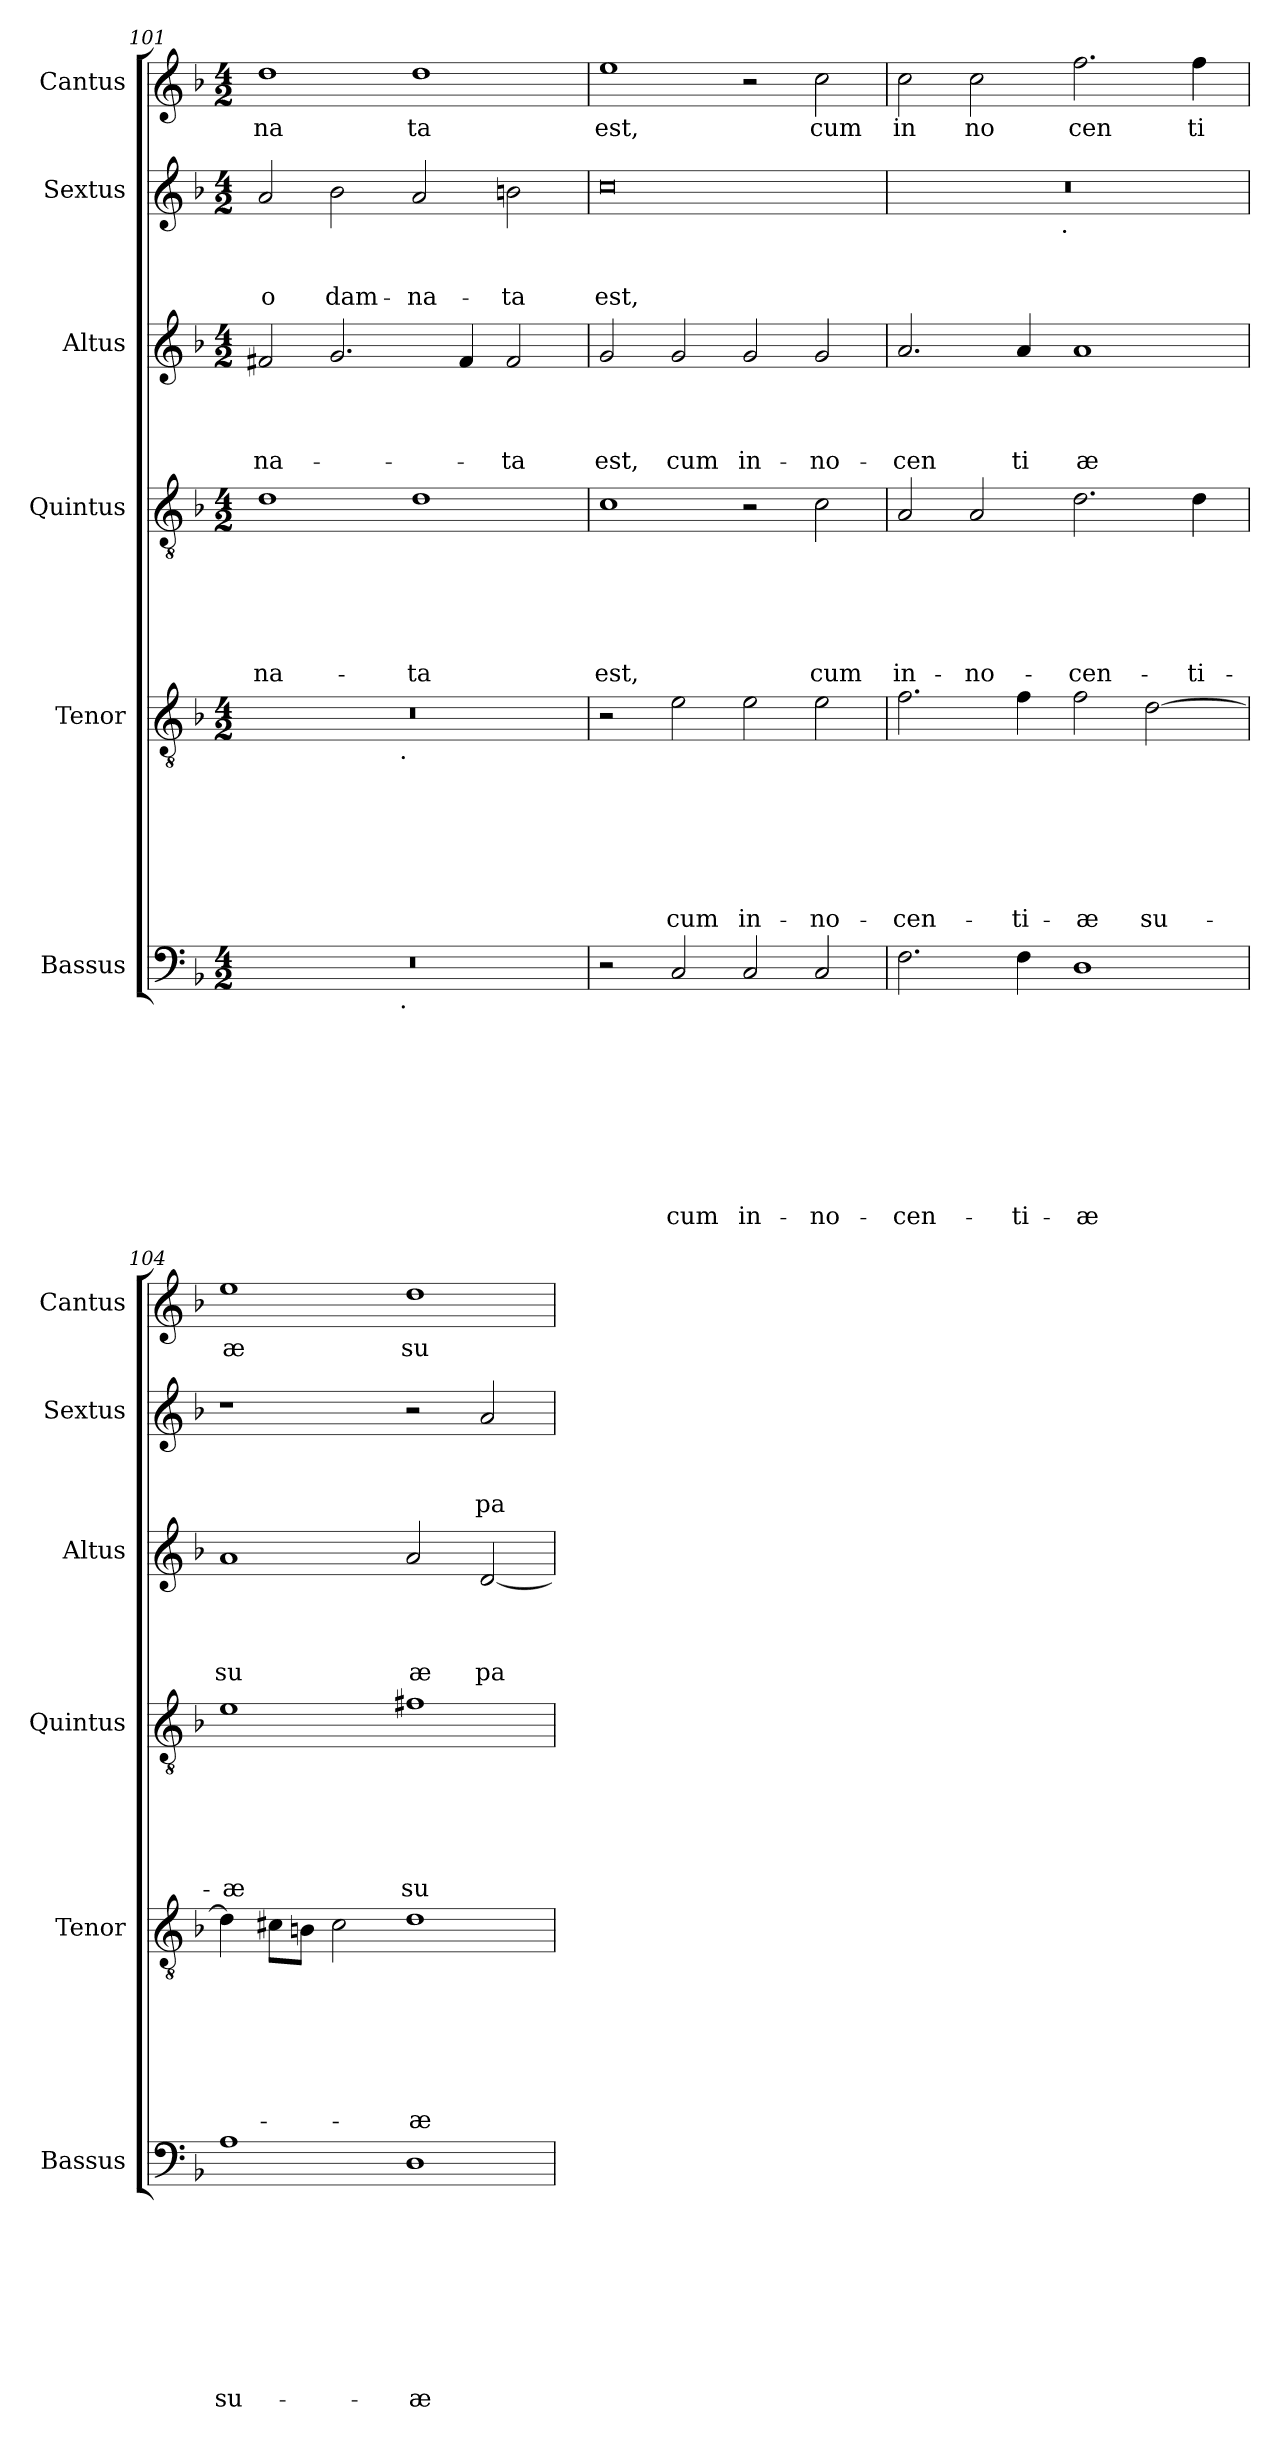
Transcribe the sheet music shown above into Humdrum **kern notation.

**kern	**text	**text	**text	**text	**text	**text	**text	**text	**text	**kern	**text	**text	**text	**text	**text	**text	**text	**kern	**text	**text	**text	**text	**text	**text	**kern	**text	**text	**text	**text	**kern	**text	**text	**text	**kern	**text
*part6	*part6	*part6	*part6	*part6	*part6	*part6	*part6	*part6	*part6	*part5	*part5	*part5	*part5	*part5	*part5	*part5	*part5	*part4	*part4	*part4	*part4	*part4	*part4	*part4	*part3	*part3	*part3	*part3	*part3	*part2	*part2	*part2	*part2	*part1	*part1
*staff6	*staff6	*staff6	*staff6	*staff6	*staff6	*staff6	*staff6	*staff6	*staff6	*staff5	*staff5	*staff5	*staff5	*staff5	*staff5	*staff5	*staff5	*staff4	*staff4	*staff4	*staff4	*staff4	*staff4	*staff4	*staff3	*staff3	*staff3	*staff3	*staff3	*staff2	*staff2	*staff2	*staff2	*staff1	*staff1
*I"Bassus	*	*	*	*	*	*	*	*	*	*I"Tenor	*	*	*	*	*	*	*	*I"Quintus	*	*	*	*	*	*	*I"Altus	*	*	*	*	*I"Sextus	*	*	*	*I"Cantus	*
*I'Bassus	*	*	*	*	*	*	*	*	*	*I'Tenor	*	*	*	*	*	*	*	*I'Quintus	*	*	*	*	*	*	*I'Altus	*	*	*	*	*I'Sextus	*	*	*	*I'Cantus	*
*clefF4	*	*	*	*	*	*	*	*	*	*clefGv2	*	*	*	*	*	*	*	*clefGv2	*	*	*	*	*	*	*clefG2	*	*	*	*	*clefG2	*	*	*	*clefG2	*
*k[b-]	*	*	*	*	*	*	*	*	*	*k[b-]	*	*	*	*	*	*	*	*k[b-]	*	*	*	*	*	*	*k[b-]	*	*	*	*	*k[b-]	*	*	*	*k[b-]	*
*F:	*	*	*	*	*	*	*	*	*	*F:	*	*	*	*	*	*	*	*F:	*	*	*	*	*	*	*F:	*	*	*	*	*F:	*	*	*	*F:	*
*M4/2	*	*	*	*	*	*	*	*	*	*M4/2	*	*	*	*	*	*	*	*M4/2	*	*	*	*	*	*	*M4/2	*	*	*	*	*M4/2	*	*	*	*M4/2	*
=101	=101	=101	=101	=101	=101	=101	=101	=101	=101	=101	=101	=101	=101	=101	=101	=101	=101	=101	=101	=101	=101	=101	=101	=101	=101	=101	=101	=101	=101	=101	=101	=101	=101	=101	=101
!	!	!	!	!	!	!	!	!	!	!	!	!	!	!	!	!	!	!	!	!	!	!	!	!LO:LY:b	!	!	!	!	!LO:LY:b	!	!	!	!LO:LY:b	!	!LO:LY:b
*^	*	*	*	*	*	*	*	*	*	*^	*	*	*	*	*	*	*	*	*	*	*	*	*	*	*	*	*	*	*	*	*	*	*	*	*
0r	2ryy	.	.	.	.	.	.	.	.	.	0r	2ryy	.	.	.	.	.	.	.	1d	.	.	.	.	.	-na-	2f#X/	.	.	.	-na-	2a/	.	.	-o	1dd	na
!	!	!	!	!	!	!	!	!	!	!	!	!	!	!	!	!	!	!	!	!	!	!	!	!	!	!	!	!	!	!	!	!	!	!	!LO:LY:b	!	!
.	4...ryy	.	.	.	.	.	.	.	.	.	.	4...ryy	.	.	.	.	.	.	.	.	.	.	.	.	.	.	2.g/	.	.	.	.	2b-\	.	.	dam-	.	.
!	!	!	!	!	!	!	!	!	!	!	!	!LO:TX:b:t=.	!	!	!	!	!	!	!	!	!	!	!	!	!	!	!	!	!	!	!	!	!	!	!	!	!
!	!LO:TX:b:t=.	!	!	!	!	!	!	!	!	!	!	!	!	!	!	!	!	!	!	!	!	!	!	!	!	!	!	!	!	!	!	!	!	!	!	!	!
.	1ryy	.	.	.	.	.	.	.	.	.	.	1ryy	.	.	.	.	.	.	.	.	.	.	.	.	.	.	.	.	.	.	.	.	.	.	.	.	.
!	!	!	!	!	!	!	!	!	!	!	!	!	!	!	!	!	!	!	!	!	!	!	!	!	!	!LO:LY:b	!	!	!	!	!	!	!	!	!LO:LY:b	!	!LO:LY:b
.	.	.	.	.	.	.	.	.	.	.	.	.	.	.	.	.	.	.	.	1d	.	.	.	.	.	-ta	.	.	.	.	.	2a/	.	.	-na-	1dd	ta
.	.	.	.	.	.	.	.	.	.	.	.	.	.	.	.	.	.	.	.	.	.	.	.	.	.	.	4f#/	.	.	.	.	.	.	.	.	.	.
!	!	!	!	!	!	!	!	!	!	!	!	!	!	!	!	!	!	!	!	!	!	!	!	!	!	!	!	!	!	!	!LO:LY:b	!	!	!	!LO:LY:b	!	!
.	.	.	.	.	.	.	.	.	.	.	.	.	.	.	.	.	.	.	.	.	.	.	.	.	.	.	2f#/	.	.	.	-ta	2bn\	.	.	-ta	.	.
.	32ryy	.	.	.	.	.	.	.	.	.	.	32ryy	.	.	.	.	.	.	.	.	.	.	.	.	.	.	.	.	.	.	.	.	.	.	.	.	.
=102!	=102!	=102!	=102!	=102!	=102!	=102!	=102!	=102!	=102!	=102!	=102!	=102!	=102!	=102!	=102!	=102!	=102!	=102!	=102!	=102!	=102!	=102!	=102!	=102!	=102!	=102!	=102!	=102!	=102!	=102!	=102!	=102!	=102!	=102!	=102!	=102!	=102!
!	!	!	!	!	!	!	!	!	!	!	!	!	!	!	!	!	!	!	!	!	!	!	!	!	!	!LO:LY:b	!	!	!	!	!LO:LY:b	!	!	!	!LO:LY:b	!	!LO:LY:b
*v	*v	*	*	*	*	*	*	*	*	*	*	*	*	*	*	*	*	*	*	*	*	*	*	*	*	*	*	*	*	*	*	*	*	*	*	*	*
*	*	*	*	*	*	*	*	*	*	*v	*v	*	*	*	*	*	*	*	*	*	*	*	*	*	*	*	*	*	*	*	*	*	*	*	*	*
2r	.	.	.	.	.	.	.	.	.	2r	.	.	.	.	.	.	.	1c	.	.	.	.	.	est,	2g/	.	.	.	est,	0cc	.	.	est,	1ee	est,
!	!	!	!	!	!	!	!	!	!LO:LY:b	!	!	!	!	!	!	!	!LO:LY:b	!	!	!	!	!	!	!	!	!	!	!	!LO:LY:b	!	!	!	!	!	!
2C/	.	.	.	.	.	.	.	.	cum	2e\	.	.	.	.	.	.	cum	.	.	.	.	.	.	.	2g/	.	.	.	cum	.	.	.	.	.	.
!	!	!	!	!	!	!	!	!	!LO:LY:b	!	!	!	!	!	!	!	!LO:LY:b	!	!	!	!	!	!	!	!	!	!	!	!LO:LY:b	!	!	!	!	!	!
2C/	.	.	.	.	.	.	.	.	in-	2e\	.	.	.	.	.	.	in-	2r	.	.	.	.	.	.	2g/	.	.	.	in-	.	.	.	.	2r	.
!	!	!	!	!	!	!	!	!	!LO:LY:b	!	!	!	!	!	!	!	!LO:LY:b	!	!	!	!	!	!	!LO:LY:b	!	!	!	!	!LO:LY:b	!	!	!	!	!	!LO:LY:b
2C/	.	.	.	.	.	.	.	.	-no-	2e\	.	.	.	.	.	.	-no-	2c\	.	.	.	.	.	cum	2g/	.	.	.	-no-	.	.	.	.	2cc\	cum
!!LO:LB:g=z
=103!	=103!	=103!	=103!	=103!	=103!	=103!	=103!	=103!	=103!	=103!	=103!	=103!	=103!	=103!	=103!	=103!	=103!	=103!	=103!	=103!	=103!	=103!	=103!	=103!	=103!	=103!	=103!	=103!	=103!	=103!	=103!	=103!	=103!	=103!	=103!
!	!	!	!	!	!	!	!	!	!LO:LY:b	!	!	!	!	!	!	!	!LO:LY:b	!	!	!	!	!	!	!LO:LY:b	!	!	!	!	!LO:LY:b	!	!	!	!	!	!LO:LY:b
*	*	*	*	*	*	*	*	*	*	*	*	*	*	*	*	*	*	*	*	*	*	*	*	*	*	*	*	*	*	*^	*	*	*	*	*
2.F\	.	.	.	.	.	.	.	.	-cen-	2.f\	.	.	.	.	.	.	-cen-	2A/	.	.	.	.	.	in-	2.a/	.	.	.	-cen	0r	2ryy	.	.	.	2cc\	in
!	!	!	!	!	!	!	!	!	!	!	!	!	!	!	!	!	!	!	!	!	!	!	!	!LO:LY:b	!	!	!	!	!	!	!	!	!	!	!	!LO:LY:b
.	.	.	.	.	.	.	.	.	.	.	.	.	.	.	.	.	.	2A/	.	.	.	.	.	-no-	.	.	.	.	.	.	4...ryy	.	.	.	2cc\	no
!	!	!	!	!	!	!	!	!	!LO:LY:b	!	!	!	!	!	!	!	!LO:LY:b	!	!	!	!	!	!	!	!	!	!	!	!LO:LY:b	!	!	!	!	!	!	!
4F\	.	.	.	.	.	.	.	.	-ti-	4f\	.	.	.	.	.	.	-ti-	.	.	.	.	.	.	.	4a/	.	.	.	ti	.	.	.	.	.	.	.
!	!	!	!	!	!	!	!	!	!	!	!	!	!	!	!	!	!	!	!	!	!	!	!	!	!	!	!	!	!	!	!LO:TX:b:t=.	!	!	!	!	!
.	.	.	.	.	.	.	.	.	.	.	.	.	.	.	.	.	.	.	.	.	.	.	.	.	.	.	.	.	.	.	1ryy	.	.	.	.	.
!	!	!	!	!	!	!	!	!	!LO:LY:b	!	!	!	!	!	!	!	!LO:LY:b	!	!	!	!	!	!	!LO:LY:b	!	!	!	!	!LO:LY:b	!	!	!	!	!	!	!LO:LY:b
1D	.	.	.	.	.	.	.	.	-æ	2f\	.	.	.	.	.	.	-æ	2.d\	.	.	.	.	.	-cen-	1a	.	.	.	æ	.	.	.	.	.	2.ff\	cen
!	!	!	!	!	!	!	!	!	!	!	!	!	!	!	!	!	!LO:LY:b	!	!	!	!	!	!	!	!	!	!	!	!	!	!	!	!	!	!	!
.	.	.	.	.	.	.	.	.	.	[>2d\	.	.	.	.	.	.	su-	.	.	.	.	.	.	.	.	.	.	.	.	.	.	.	.	.	.	.
!	!	!	!	!	!	!	!	!	!	!	!	!	!	!	!	!	!	!	!	!	!	!	!	!LO:LY:b	!	!	!	!	!	!	!	!	!	!	!	!LO:LY:b
.	.	.	.	.	.	.	.	.	.	.	.	.	.	.	.	.	.	4d\	.	.	.	.	.	-ti-	.	.	.	.	.	.	.	.	.	.	4ff\	ti
.	.	.	.	.	.	.	.	.	.	.	.	.	.	.	.	.	.	.	.	.	.	.	.	.	.	.	.	.	.	.	32ryy	.	.	.	.	.
=104!	=104!	=104!	=104!	=104!	=104!	=104!	=104!	=104!	=104!	=104!	=104!	=104!	=104!	=104!	=104!	=104!	=104!	=104!	=104!	=104!	=104!	=104!	=104!	=104!	=104!	=104!	=104!	=104!	=104!	=104!	=104!	=104!	=104!	=104!	=104!	=104!
!	!	!	!	!	!	!	!	!	!LO:LY:b	!	!	!	!	!	!	!	!	!	!	!	!	!	!	!LO:LY:b	!	!	!	!	!LO:LY:b	!	!	!	!	!	!	!LO:LY:b
*	*	*	*	*	*	*	*	*	*	*	*	*	*	*	*	*	*	*	*	*	*	*	*	*	*	*	*	*	*	*v	*v	*	*	*	*	*
1A	.	.	.	.	.	.	.	.	su-	4d\]	.	.	.	.	.	.	.	1e	.	.	.	.	.	-æ	1a	.	.	.	su	1r	.	.	.	1ee	æ
.	.	.	.	.	.	.	.	.	.	8c#\L	.	.	.	.	.	.	.	.	.	.	.	.	.	.	.	.	.	.	.	.	.	.	.	.	.
.	.	.	.	.	.	.	.	.	.	8B\J	.	.	.	.	.	.	.	.	.	.	.	.	.	.	.	.	.	.	.	.	.	.	.	.	.
.	.	.	.	.	.	.	.	.	.	2c#\	.	.	.	.	.	.	.	.	.	.	.	.	.	.	.	.	.	.	.	.	.	.	.	.	.
!	!	!	!	!	!	!	!	!	!LO:LY:b	!	!	!	!	!	!	!	!LO:LY:b	!	!	!	!	!	!	!LO:LY:b	!	!	!	!	!LO:LY:b	!	!	!	!	!	!LO:LY:b
1D	.	.	.	.	.	.	.	.	-æ	1d	.	.	.	.	.	.	-æ	1f#X	.	.	.	.	.	su-	2a/	.	.	.	æ	2r	.	.	.	1dd	su
!	!	!	!	!	!	!	!	!	!	!	!	!	!	!	!	!	!	!	!	!	!	!	!	!	!	!	!	!	!LO:LY:b	!	!	!	!LO:LY:b	!	!
.	.	.	.	.	.	.	.	.	.	.	.	.	.	.	.	.	.	.	.	.	.	.	.	.	[<2d/	.	.	.	pa	2a/	.	.	pa	.	.
=!	=!	=!	=!	=!	=!	=!	=!	=!	=!	=!	=!	=!	=!	=!	=!	=!	=!	=!	=!	=!	=!	=!	=!	=!	=!	=!	=!	=!	=!	=!	=!	=!	=!	=!	=!
*-	*-	*-	*-	*-	*-	*-	*-	*-	*-	*-	*-	*-	*-	*-	*-	*-	*-	*-	*-	*-	*-	*-	*-	*-	*-	*-	*-	*-	*-	*-	*-	*-	*-	*-	*-
